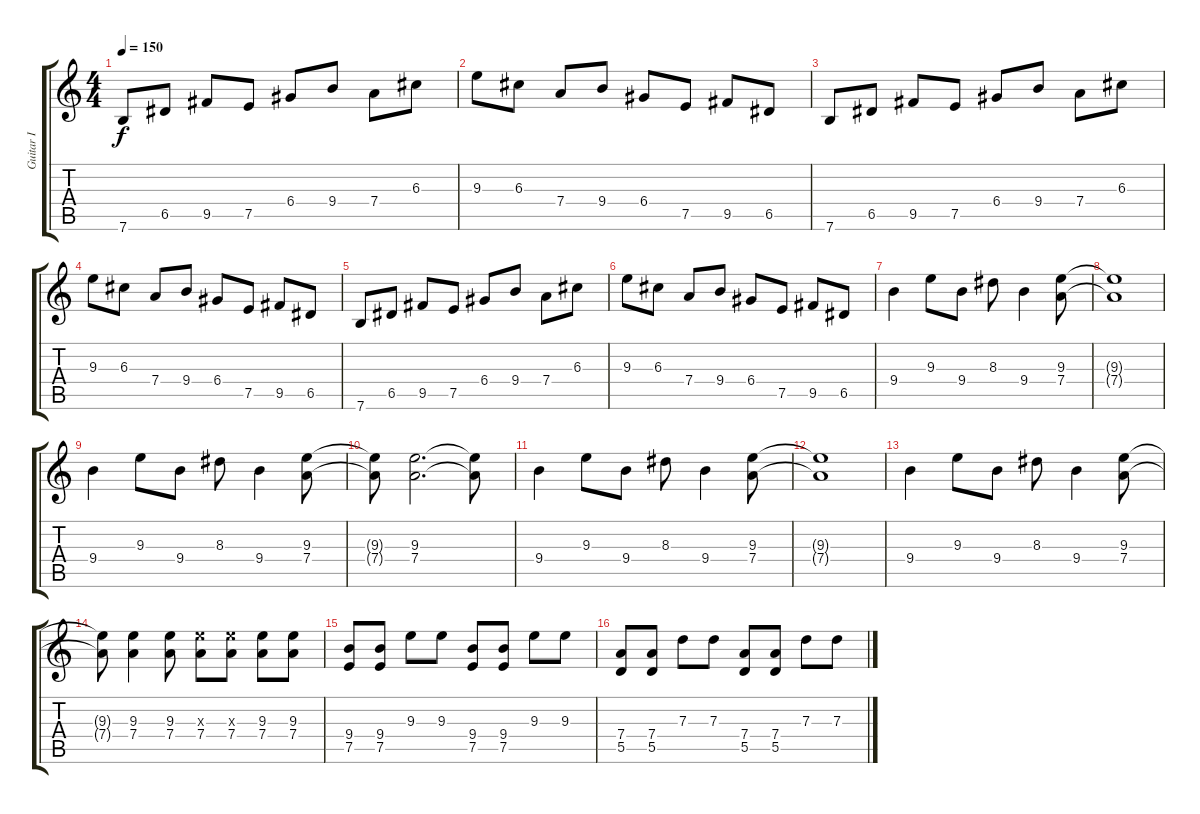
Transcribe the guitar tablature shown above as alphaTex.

\track ("Guitar I" "Guitar I") {instrument distortionguitar}
\staff {score tabs}
\tuning (E4 B3 G3 D3 A2 E2) {hide}
\ts (4 4)
\tempo 150
\clef g2
\ks c
7.6.8{dy f} 6.5.8 9.5.8 7.5.8 6.4.8 9.4.8 7.4.8 6.3.8 |
9.3.8 6.3.8 7.4.8 9.4.8 6.4.8 7.5.8 9.5.8 6.5.8 |
7.6.8 6.5.8 9.5.8 7.5.8 6.4.8 9.4.8 7.4.8 6.3.8 |
9.3.8 6.3.8 7.4.8 9.4.8 6.4.8 7.5.8 9.5.8 6.5.8 |
7.6.8 6.5.8 9.5.8 7.5.8 6.4.8 9.4.8 7.4.8 6.3.8 |
9.3.8 6.3.8 7.4.8 9.4.8 6.4.8 7.5.8 9.5.8 6.5.8 |
9.4.4 9.3.8 9.4.8 8.3.8 9.4.4 (9.3 7.4).8 |
(9.3{t} 7.4{t}).1 |
9.4.4 9.3.8 9.4.8 8.3.8 9.4.4 (9.3 7.4).8 |
(9.3{t} 7.4{t}).8 (9.3 7.4).2{d} (9.3{t} 7.4{t}).8 |
9.4.4 9.3.8 9.4.8 8.3.8 9.4.4 (9.3 7.4).8 |
(9.3{t} 7.4{t}).1 |
9.4.4 9.3.8 9.4.8 8.3.8 9.4.4 (9.3 7.4).8 |
(9.3{t} 7.4{t}).8 (9.3 7.4).4 (9.3 7.4).8 (9.3{x} 7.4).8 (9.3{x} 7.4).8 (9.3 7.4).8 (9.3 7.4).8 |
(9.4 7.5).8 (9.4 7.5).8 9.3.8 9.3.8 (9.4 7.5).8 (9.4 7.5).8 9.3.8 9.3.8 |
(7.4 5.5).8 (7.4 5.5).8 7.3.8 7.3.8 (7.4 5.5).8 (7.4 5.5).8 7.3.8 7.3.8
